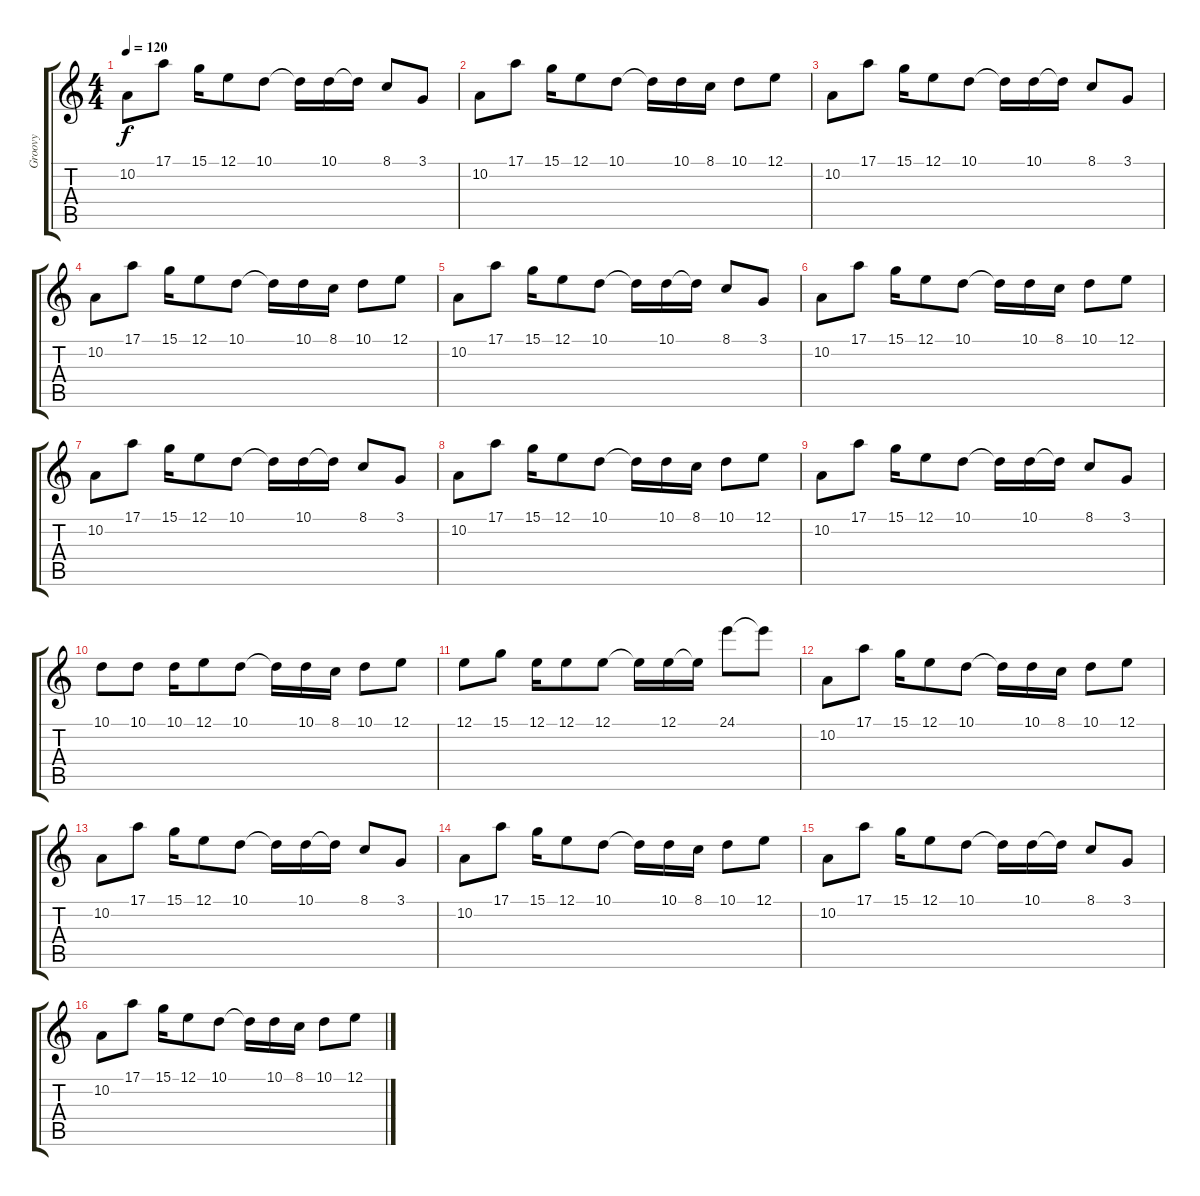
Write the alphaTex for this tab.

\track ("Groovy" "Groovy") {instrument rockorgan}
\staff {score tabs}
\tuning (E4 B3 G3 D3 A2 E2) {hide}
\ts (4 4)
\tempo 120
\clef g2
\ks c
10.2.8{dy f} 17.1.8 15.1.16 12.1.8 10.1.8 10.1{t}.16 10.1.16 10.1{t}.16 8.1.8 3.1.8 |
10.2.8 17.1.8 15.1.16 12.1.8 10.1.8 10.1{t}.16 10.1.16 8.1.16 10.1.8 12.1.8 |
10.2.8 17.1.8 15.1.16 12.1.8 10.1.8 10.1{t}.16 10.1.16 10.1{t}.16 8.1.8 3.1.8 |
10.2.8 17.1.8 15.1.16 12.1.8 10.1.8 10.1{t}.16 10.1.16 8.1.16 10.1.8 12.1.8 |
10.2.8 17.1.8 15.1.16 12.1.8 10.1.8 10.1{t}.16 10.1.16 10.1{t}.16 8.1.8 3.1.8 |
10.2.8 17.1.8 15.1.16 12.1.8 10.1.8 10.1{t}.16 10.1.16 8.1.16 10.1.8 12.1.8 |
10.2.8 17.1.8 15.1.16 12.1.8 10.1.8 10.1{t}.16 10.1.16 10.1{t}.16 8.1.8 3.1.8 |
10.2.8 17.1.8 15.1.16 12.1.8 10.1.8 10.1{t}.16 10.1.16 8.1.16 10.1.8 12.1.8 |
10.2.8 17.1.8 15.1.16 12.1.8 10.1.8 10.1{t}.16 10.1.16 10.1{t}.16 8.1.8 3.1.8 |
10.1.8 10.1.8 10.1.16 12.1.8 10.1.8 10.1{t}.16 10.1.16 8.1.16 10.1.8 12.1.8 |
12.1.8 15.1.8 12.1.16 12.1.8 12.1.8 12.1{t}.16 12.1.16 12.1{t}.16 24.1.8 24.1{t}.8 |
10.2.8 17.1.8 15.1.16 12.1.8 10.1.8 10.1{t}.16 10.1.16 8.1.16 10.1.8 12.1.8 |
10.2.8 17.1.8 15.1.16 12.1.8 10.1.8 10.1{t}.16 10.1.16 10.1{t}.16 8.1.8 3.1.8 |
10.2.8 17.1.8 15.1.16 12.1.8 10.1.8 10.1{t}.16 10.1.16 8.1.16 10.1.8 12.1.8 |
10.2.8 17.1.8 15.1.16 12.1.8 10.1.8 10.1{t}.16 10.1.16 10.1{t}.16 8.1.8 3.1.8 |
10.2.8 17.1.8 15.1.16 12.1.8 10.1.8 10.1{t}.16 10.1.16 8.1.16 10.1.8 12.1.8
